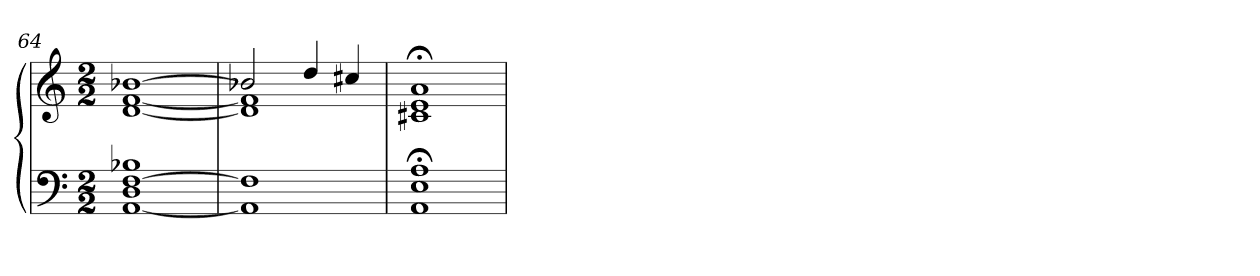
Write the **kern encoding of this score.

**kern	**kern
*part2	*part1
*staff2	*staff1
*clefF4	*clefG2
*k[]	*k[]
*M2/2	*M2/2
=64	=64
[1AA 1D [1F 1B-X	[1d [1f [1b-X
=65	=65
*	*^
1AA] 1F]	2b-X]	1d] 1f]
.	4dd	.
.	4cc#X	.
*	*v	*v
=66	=66
1AA;< 1E;< 1A;<	1c#X;< 1e;< 1a;<
=	=
*-	*-
